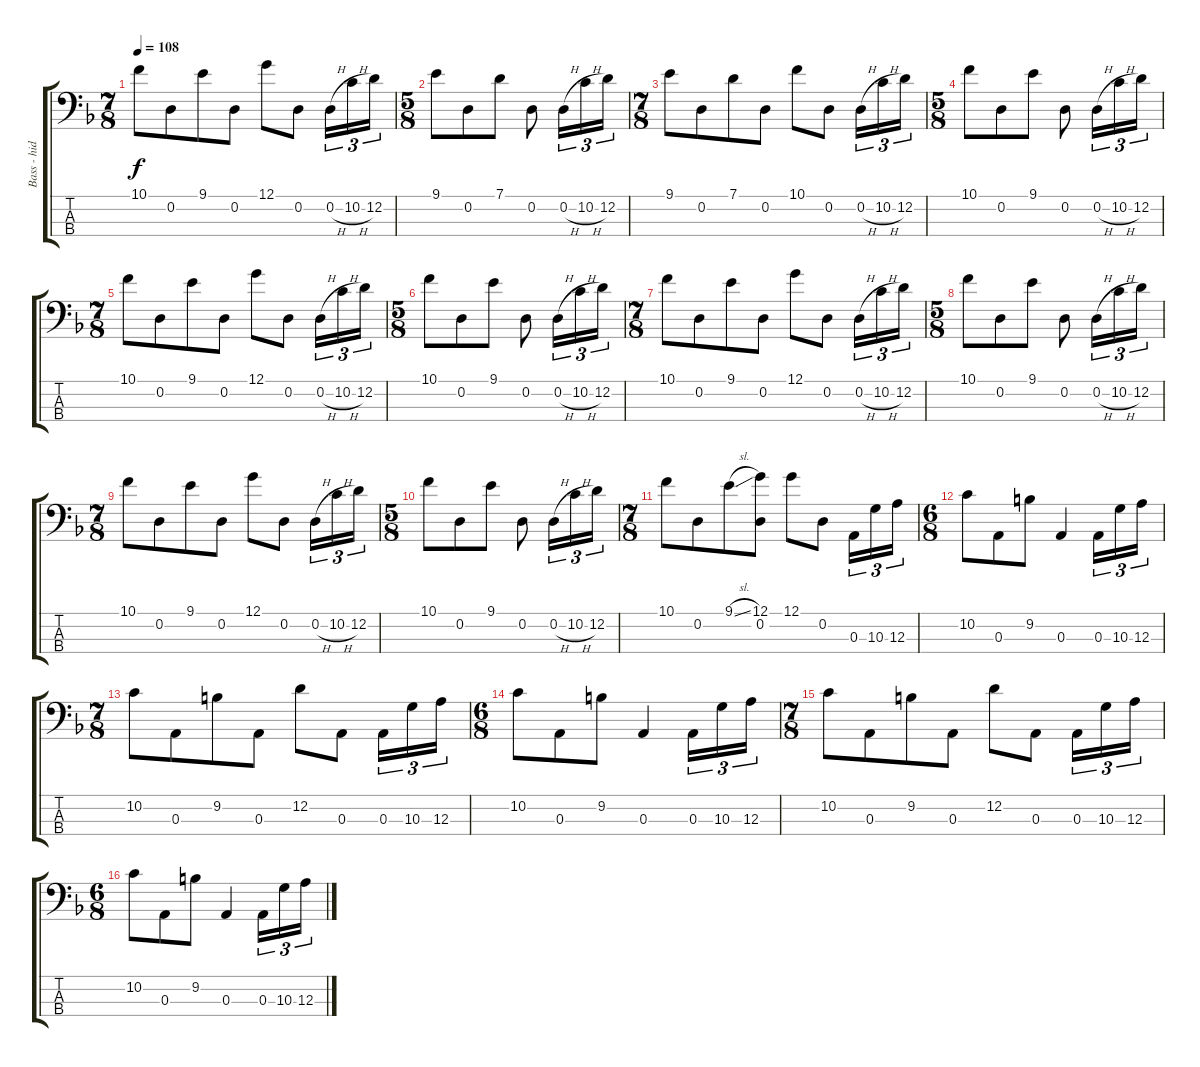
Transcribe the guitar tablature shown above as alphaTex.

\track ("Bass - hidden" "Bass - hid") {instrument electricbasspick}
\staff {score tabs}
\tuning (G2 D2 A1 D1) {hide}
\ts (7 8)
\tempo 108
\clef f4
\ks dminor
10.1.8{dy f} 0.2.8 9.1.8 0.2.8 12.1.8 0.2.8 0.2{h}.16{tu (3 2)} 10.2{h}.16{tu (3 2)} 12.2.16{tu (3 2)} |
\ts (5 8)
9.1.8 0.2.8 7.1.8 0.2.8 0.2{h}.16{tu (3 2)} 10.2{h}.16{tu (3 2)} 12.2.16{tu (3 2)} |
\ts (7 8)
9.1.8 0.2.8 7.1.8 0.2.8 10.1.8 0.2.8 0.2{h}.16{tu (3 2)} 10.2{h}.16{tu (3 2)} 12.2.16{tu (3 2)} |
\ts (5 8)
10.1.8 0.2.8 9.1.8 0.2.8 0.2{h}.16{tu (3 2)} 10.2{h}.16{tu (3 2)} 12.2.16{tu (3 2)} |
\ts (7 8)
10.1.8 0.2.8 9.1.8 0.2.8 12.1.8 0.2.8 0.2{h}.16{tu (3 2)} 10.2{h}.16{tu (3 2)} 12.2.16{tu (3 2)} |
\ts (5 8)
10.1.8 0.2.8 9.1.8 0.2.8 0.2{h}.16{tu (3 2)} 10.2{h}.16{tu (3 2)} 12.2.16{tu (3 2)} |
\ts (7 8)
10.1.8 0.2.8 9.1.8 0.2.8 12.1.8 0.2.8 0.2{h}.16{tu (3 2)} 10.2{h}.16{tu (3 2)} 12.2.16{tu (3 2)} |
\ts (5 8)
10.1.8 0.2.8 9.1.8 0.2.8 0.2{h}.16{tu (3 2)} 10.2{h}.16{tu (3 2)} 12.2.16{tu (3 2)} |
\ts (7 8)
10.1.8 0.2.8 9.1.8 0.2.8 12.1.8 0.2.8 0.2{h}.16{tu (3 2)} 10.2{h}.16{tu (3 2)} 12.2.16{tu (3 2)} |
\ts (5 8)
10.1.8 0.2.8 9.1.8 0.2.8 0.2{h}.16{tu (3 2)} 10.2{h}.16{tu (3 2)} 12.2.16{tu (3 2)} |
\ts (7 8)
10.1.8 0.2.8 9.1{sl}.8 (12.1 0.2).8 12.1.8 0.2.8 0.3.16{tu (3 2)} 10.3.16{tu (3 2)} 12.3.16{tu (3 2)} |
\ts (6 8)
10.2.8 0.3.8 9.2.8 0.3.4 0.3.16{tu (3 2)} 10.3.16{tu (3 2)} 12.3.16{tu (3 2)} |
\ts (7 8)
10.2.8 0.3.8 9.2.8 0.3.8 12.2.8 0.3.8 0.3.16{tu (3 2)} 10.3.16{tu (3 2)} 12.3.16{tu (3 2)} |
\ts (6 8)
10.2.8 0.3.8 9.2.8 0.3.4 0.3.16{tu (3 2)} 10.3.16{tu (3 2)} 12.3.16{tu (3 2)} |
\ts (7 8)
10.2.8 0.3.8 9.2.8 0.3.8 12.2.8 0.3.8 0.3.16{tu (3 2)} 10.3.16{tu (3 2)} 12.3.16{tu (3 2)} |
\ts (6 8)
10.2.8 0.3.8 9.2.8 0.3.4 0.3.16{tu (3 2)} 10.3.16{tu (3 2)} 12.3.16{tu (3 2)}
